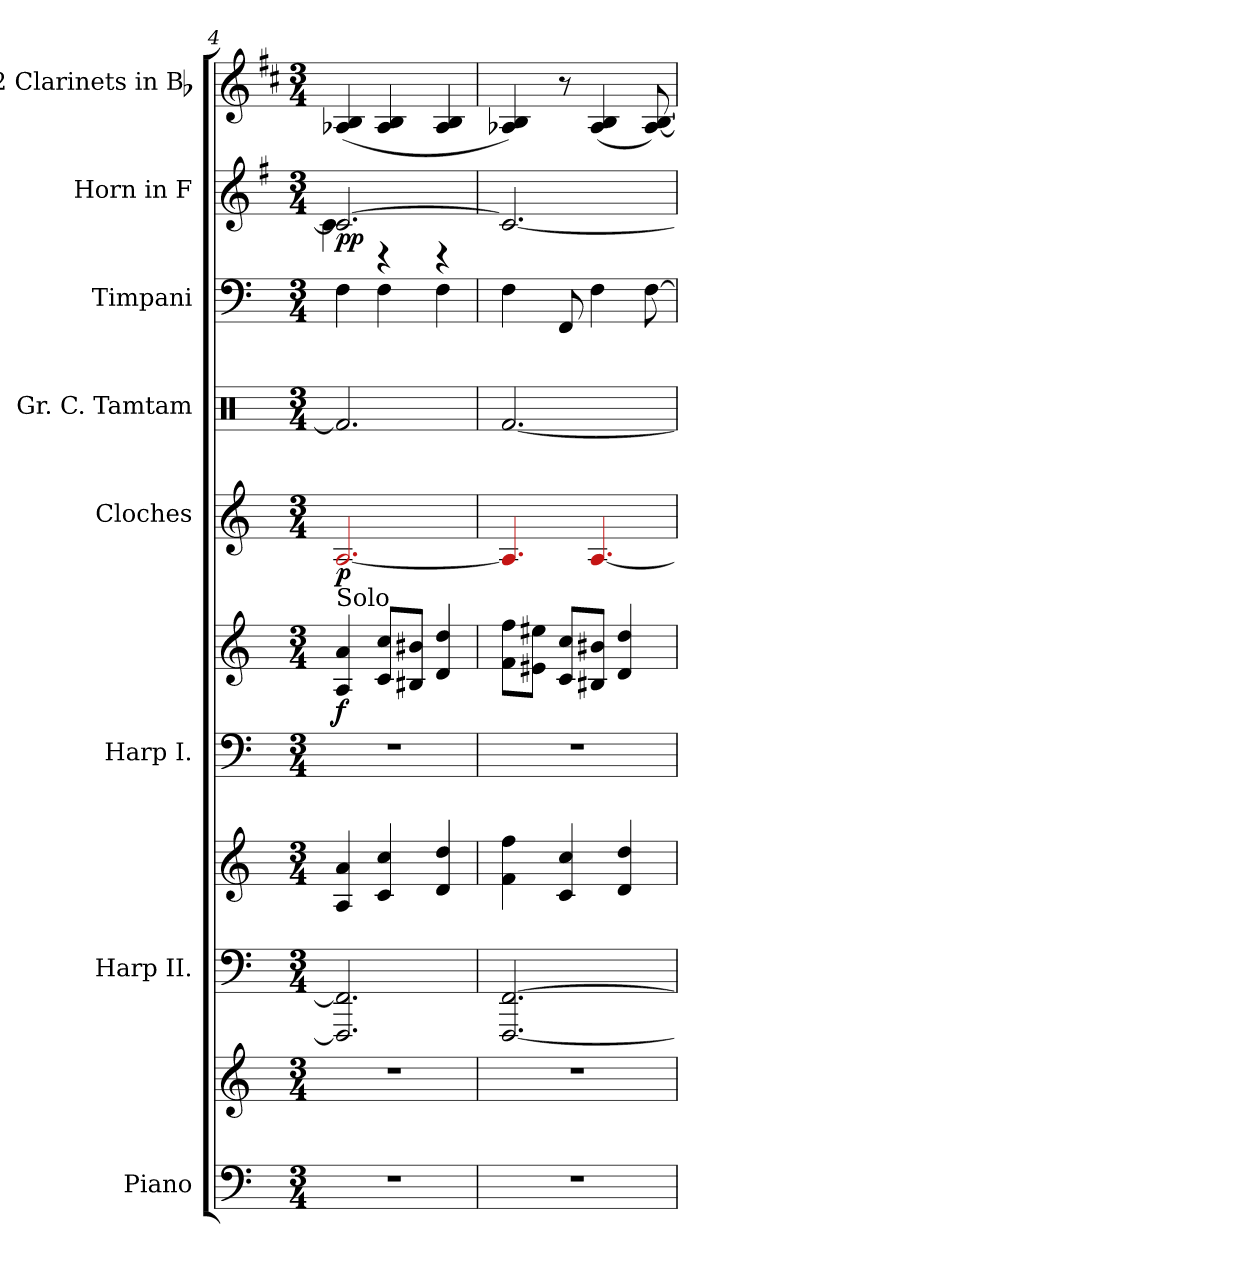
**kern	**kern	**kern	**kern	**kern	**kern	**dynam	**kern	**dynam	**kern	**kern	**kern	**dynam	**kern
*part8	*part8	*part7	*part7	*part6	*part6	*part6	*part5	*part5	*part4	*part3	*part2	*part2	*part1
*staff11	*staff10	*staff9	*staff8	*staff7	*staff6	*staff6/7	*staff5	*staff5	*staff4	*staff3	*staff2	*staff2	*staff1
*I"Piano	*	*I"Harp II.	*	*I"Harp I.	*	*	*I"Cloches	*	*I"Gr. C. Tamtam	*I"Timpani	*I"Horn in F	*	*I"2 Clarinets in Bb
*I'Pno.	*	*I'Hp.	*	*I'Hp.	*	*	*	*	*	*I'Timp.	*I'Hn.	*	*I'Cl.
*clefF4	*clefG2	*clefF4	*clefG2	*clefF4	*clefG2	*	*clefG2	*	*clefX	*clefF4	*clefG2	*	*clefG2
*	*	*	*	*	*	*	*	*	*	*	*ITrd4c7	*	*ITrd1c2
*k[]	*k[]	*k[]	*k[]	*k[]	*k[]	*	*k[]	*	*k[]	*k[]	*k[]	*	*k[]
*C:	*C:	*C:	*C:	*C:	*C:	*	*C:	*	*C:	*C:	*C:	*	*C:
*M3/4	*M3/4	*M3/4	*M3/4	*M3/4	*M3/4	*	*M3/4	*	*M3/4	*M3/4	*M3/4	*	*M3/4
=4	=4	=4	=4	=4	=4	=4	=4	=4	=4	=4	=4	=4	=4
!	!	!	!	!	!	!	!	!	!	!	!LO:TX:a:t=I.	!	!
!	!	!	!	!	!LO:TX:a:t=Solo	!	!	!	!	!	!	!	!
!LO:N:vis=1	!LO:N:vis=1	!	!	!LO:N:vis=1	!	!	!	!	!	!	!	!	!
*	*	*	*	*	*	*	*	*	*	*	*^	*	*
2.r	2.r	2.FFFi/] 2.FFi]	4Ai/ 4ai	2.r	4Ai/ 4ai	f	[<2.RAi/	p	2.Rfi/]	4Fi\	2.Fi/_<	4Fi\	pp	(4G-Xi/ 4Ai
.	.	.	4ci/ 4cci	.	8ci/ 8cci/L	.	.	.	.	4Fi\	.	4r	.	4G-i/ 4Ai
.	.	.	.	.	8B#Xi/ 8b#Xi/J	.	.	.	.	.	.	.	.	.
.	.	.	4di/ 4ddi	.	4di/ 4ddi	.	.	.	.	4Fi\	.	4r	.	4G-i/ 4Ai
=5	=5	=5	=5	=5	=5	=5	=5	=5	=5	=5	=5	=5	=5	=5
!LO:N:vis=1	!LO:N:vis=1	!	!	!LO:N:vis=1	!	!	!	!	!	!	!	!	!	!
*	*	*	*	*	*	*	*	*	*	*	*v	*v	*	*
2.r	2.r	[<2.FFFi/ [>2.FFi	4fi\ 4ffi	2.r	8fi\ 8ffi\L	.	4.RAi/]	.	[<2.Rfi/	4Fi\	2.Fi/_<	.	4G-Xi/ 4Ai)
.	.	.	.	.	8e#Xi\ 8ee#Xi\J	.	.	.	.	.	.	.	.
.	.	.	4ci/ 4cci	.	8ci/ 8cci/L	.	.	.	.	8FFi/	.	.	8r
.	.	.	.	.	8B#Xi/ 8b#Xi/J	.	[<4.RAi/	.	.	4Fi\	.	.	(4G-i/ 4Ai
.	.	.	4di/ 4ddi	.	4di/ 4ddi	.	.	.	.	.	.	.	.
.	.	.	.	.	.	.	.	.	.	[>8Fi\	.	.	[<8G-i/ [>8Ai)
=	=	=	=	=	=	=	=	=	=	=	=	=	=
*-	*-	*-	*-	*-	*-	*-	*-	*-	*-	*-	*-	*-	*-
